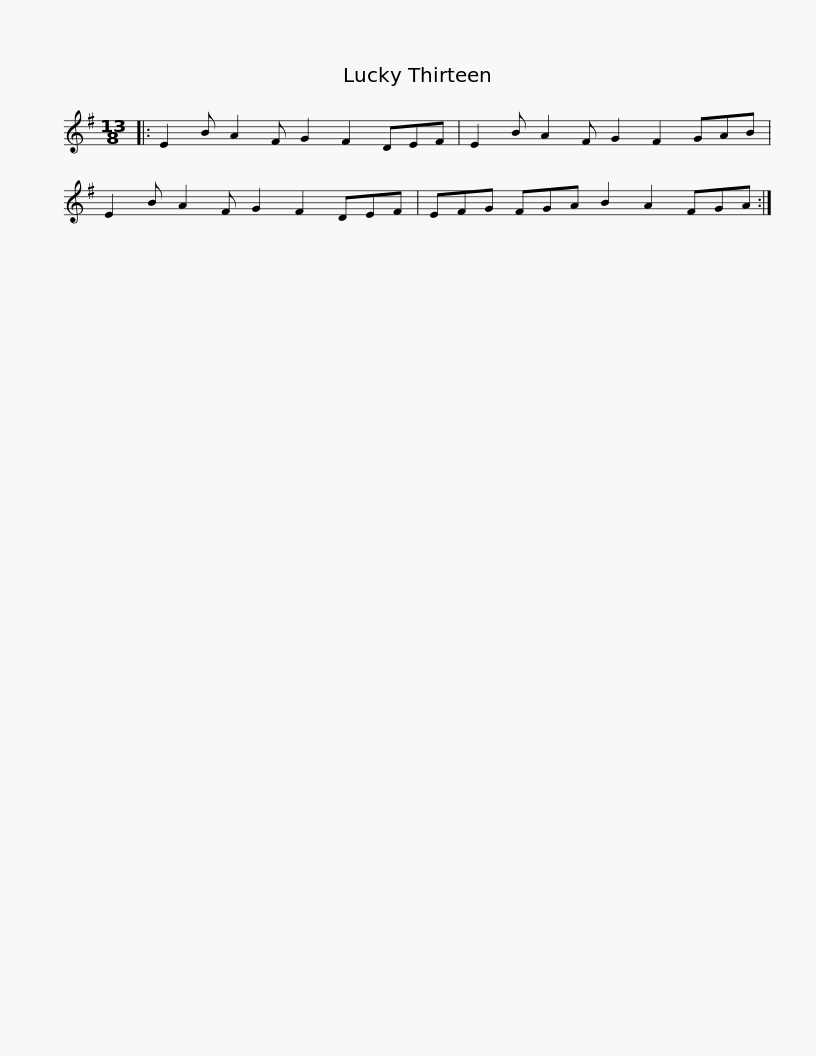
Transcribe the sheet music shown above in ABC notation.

X:1
L:1/8
M:13/8
I:linebreak $
K:Emin
V:1 treble
V:1
|: E2 B A2 F G2 F2 DEF | E2 B A2 F G2 F2 GAB | E2 B A2 F G2 F2 DEF | EFG FGA B2 A2 FGA :| %4
